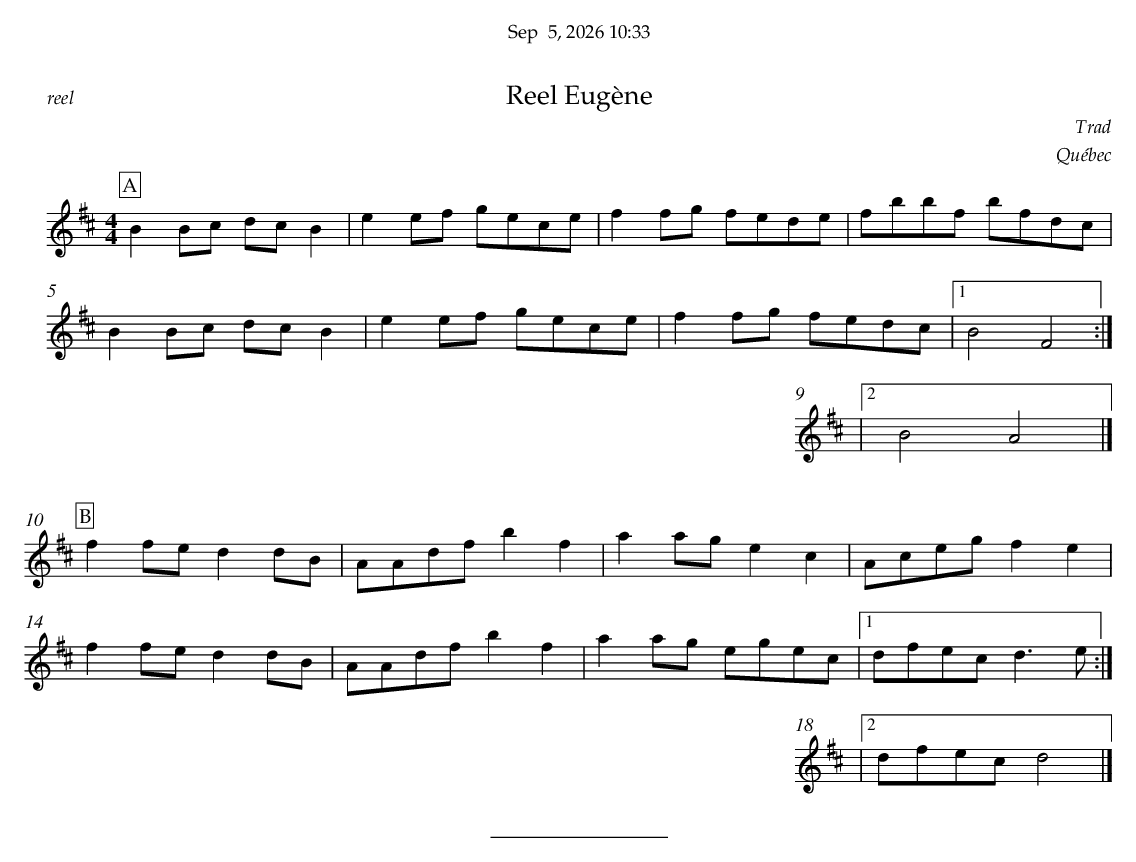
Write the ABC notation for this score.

X:1
T:Reel Eugène
C:Trad
O:Québec
M:4/4
L:1/8
K:Bmin
P:A
B2Bc dcB2 | e2ef gece | f2fg fede | fbbf bfdc |
B2Bc dcB2 | e2ef gece | f2fg fedc |1 B4 F4 :|
|2 B4 A4 |]
%%vskip 0.5cm
P:B
f2fe d2dB | AAdf b2f2 | a2ag e2c2 | Aceg f2e2 |
f2fe d2dB | AAdf b2f2 | a2ag egec |1 dfec d3e :|
|2 dfec d4 |]
